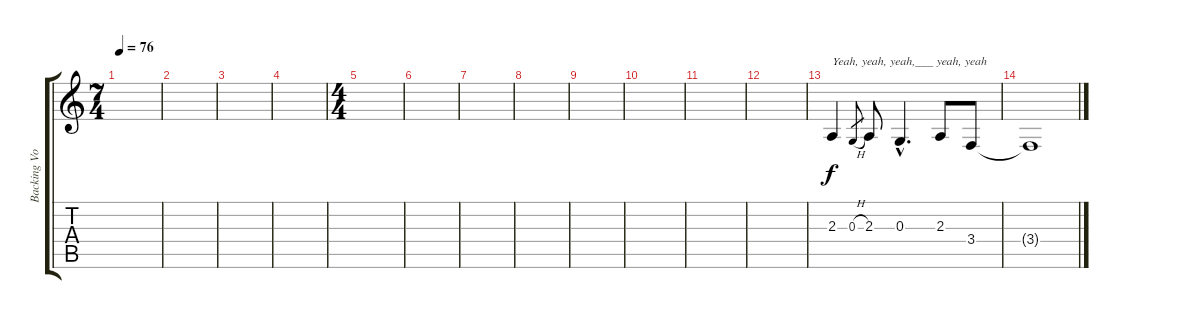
\track ("Backing Vocals" "Backing Vo") {instrument trumpet}
\staff {score tabs}
\tuning (E4 B3 G3 D3 A2 E2) {hide}
\ts (7 4)
\tempo 76
\clef g2
\ks c
|
|
|
|
\ts (4 4)
|
|
|
|
|
|
|
|
2.3.4{txt "Yeah, yeah, yeah,___ yeah, yeah"} 0.3{h}.8{gr} 2.3.8 0.3{hac}.4{d} 2.3.8 3.4.8 |
3.4{t}.1
